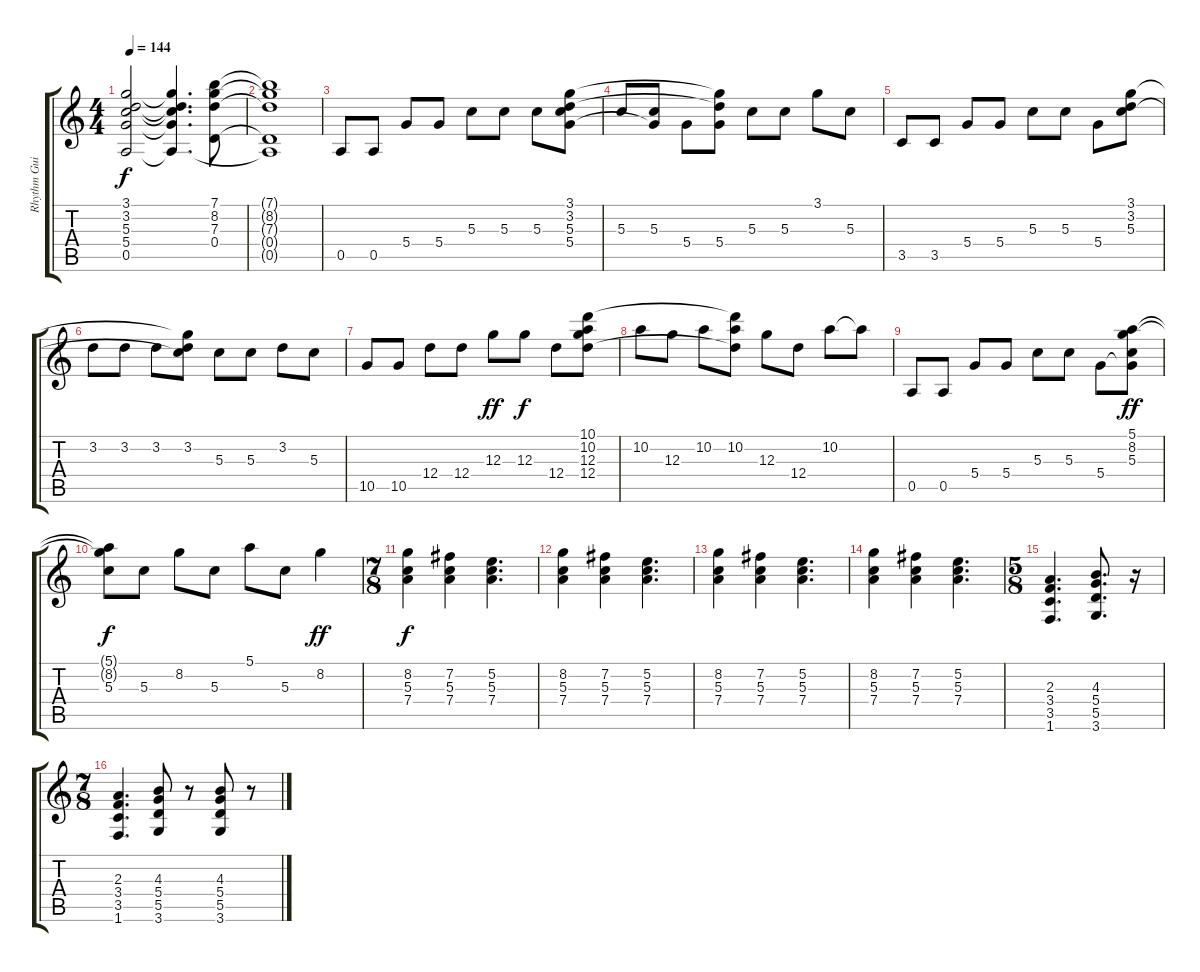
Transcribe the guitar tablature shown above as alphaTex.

\track ("Rhythm Guitar 2" "Rhythm Gui") {instrument overdrivenguitar}
\staff {score tabs}
\tuning (E4 B3 G3 D3 A2 E2) {hide}
\ts (4 4)
\tempo 144
\clef g2
\ks c
(3.1{t} 3.2{t} 5.3{t} 5.4{t} 0.5{t}).2{dy f volume 6} (3.1{t} 3.2{t} 5.3{t} 5.4{t} 0.5{t}).4{d} (7.1 8.2 7.3 0.4).8{volume 8} |
(7.1{t} 8.2{t} 7.3{t} 0.4{t} 0.5{t}).1{volume 7} |
0.5.8 0.5.8 5.4.8 5.4.8 5.3.8 5.3.8 5.3.8 (3.1 3.2 5.3 5.4).8 |
5.3.8 (5.3 5.4{t}).8 5.4.8 (3.1{t} 3.2{t} 5.4).8 5.3.8 5.3.8 3.1.8 5.3.8 |
3.5.8 3.5.8 5.4.8 5.4.8 5.3.8 5.3.8 5.4.8 (3.1 3.2 5.3).8 |
3.2.8 3.2.8 3.2.8 (3.1{t} 3.2 5.3{t}).8 5.3.8 5.3.8 3.2.8 5.3.8 |
10.5.8 10.5.8 12.4.8 12.4.8 12.3.8{dy ff} 12.3.8{dy f} 12.4.8 (10.1 10.2 12.3 12.4).8 |
10.2.8 12.3.8 10.2.8 (10.1{t} 10.2 12.4{t}).8 12.3.8 12.4.8 10.2.8 10.2{t}.8 |
0.5.8 0.5.8 5.4.8 5.4.8 5.3.8 5.3.8 5.4.8 (5.1 8.2 5.3 5.4{t}).8{dy ff} |
(5.1{t} 8.2{t} 5.3).8{dy f} 5.3.8 8.2.8 5.3.8 5.1.8 5.3.8 8.2.4{dy ff} |
\ts (7 8)
(8.2 5.3 7.4).4{dy f volume 8} (7.2 5.3 7.4).4 (5.2 5.3 7.4).4{d} |
(8.2 5.3 7.4).4 (7.2 5.3 7.4).4 (5.2 5.3 7.4).4{d} |
(8.2 5.3 7.4).4 (7.2 5.3 7.4).4 (5.2 5.3 7.4).4{d} |
(8.2 5.3 7.4).4 (7.2 5.3 7.4).4 (5.2 5.3 7.4).4{d} |
\ts (5 8)
(2.3 3.4 3.5 1.6).4{d} (4.3 5.4 5.5 3.6).8{d} r.16 |
\ts (7 8)
(2.3 3.4 3.5 1.6).4{d} (4.3 5.4 5.5 3.6).8 r.8 (4.3 5.4 5.5 3.6).8 r.8
